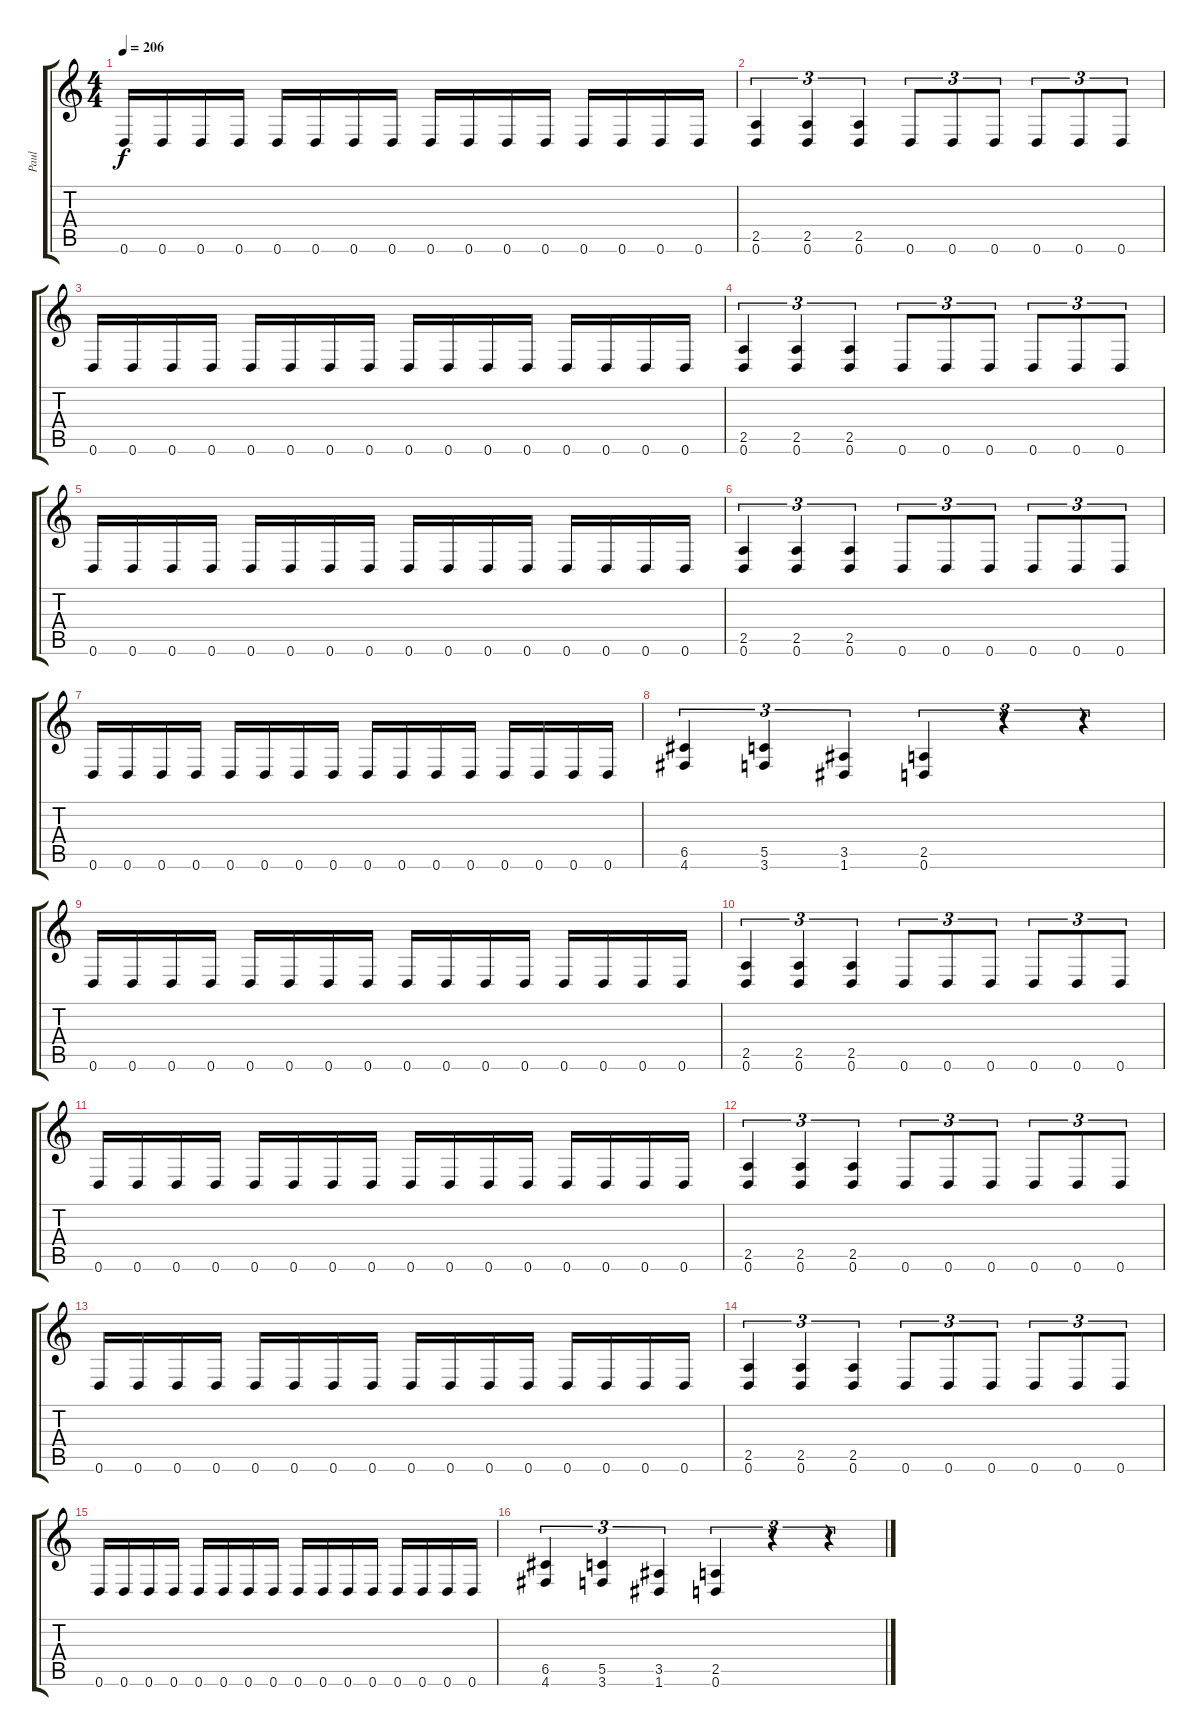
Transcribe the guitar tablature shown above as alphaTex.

\track ("Paul" "Paul") {instrument distortionguitar}
\staff {score tabs}
\tuning (D4 A3 F3 C3 G2 D2) {hide}
\ts (4 4)
\tempo 206
\clef g2
\ks c
0.6.16{dy f} 0.6.16 0.6.16 0.6.16 0.6.16 0.6.16 0.6.16 0.6.16 0.6.16 0.6.16 0.6.16 0.6.16 0.6.16 0.6.16 0.6.16 0.6.16 |
(2.5 0.6).4{tu (3 2)} (2.5 0.6).4{tu (3 2)} (2.5 0.6).4{tu (3 2)} 0.6.8{tu (3 2)} 0.6.8{tu (3 2)} 0.6.8{tu (3 2)} 0.6.8{tu (3 2)} 0.6.8{tu (3 2)} 0.6.8{tu (3 2)} |
0.6.16 0.6.16 0.6.16 0.6.16 0.6.16 0.6.16 0.6.16 0.6.16 0.6.16 0.6.16 0.6.16 0.6.16 0.6.16 0.6.16 0.6.16 0.6.16 |
(2.5 0.6).4{tu (3 2)} (2.5 0.6).4{tu (3 2)} (2.5 0.6).4{tu (3 2)} 0.6.8{tu (3 2)} 0.6.8{tu (3 2)} 0.6.8{tu (3 2)} 0.6.8{tu (3 2)} 0.6.8{tu (3 2)} 0.6.8{tu (3 2)} |
0.6.16 0.6.16 0.6.16 0.6.16 0.6.16 0.6.16 0.6.16 0.6.16 0.6.16 0.6.16 0.6.16 0.6.16 0.6.16 0.6.16 0.6.16 0.6.16 |
(2.5 0.6).4{tu (3 2)} (2.5 0.6).4{tu (3 2)} (2.5 0.6).4{tu (3 2)} 0.6.8{tu (3 2)} 0.6.8{tu (3 2)} 0.6.8{tu (3 2)} 0.6.8{tu (3 2)} 0.6.8{tu (3 2)} 0.6.8{tu (3 2)} |
0.6.16 0.6.16 0.6.16 0.6.16 0.6.16 0.6.16 0.6.16 0.6.16 0.6.16 0.6.16 0.6.16 0.6.16 0.6.16 0.6.16 0.6.16 0.6.16 |
(6.5 4.6).4{tu (3 2)} (5.5 3.6).4{tu (3 2)} (3.5 1.6).4{tu (3 2)} (2.5 0.6).4{tu (3 2)} r.4{tu (3 2)} r.4{tu (3 2)} |
0.6.16 0.6.16 0.6.16 0.6.16 0.6.16 0.6.16 0.6.16 0.6.16 0.6.16 0.6.16 0.6.16 0.6.16 0.6.16 0.6.16 0.6.16 0.6.16 |
(2.5 0.6).4{tu (3 2)} (2.5 0.6).4{tu (3 2)} (2.5 0.6).4{tu (3 2)} 0.6.8{tu (3 2)} 0.6.8{tu (3 2)} 0.6.8{tu (3 2)} 0.6.8{tu (3 2)} 0.6.8{tu (3 2)} 0.6.8{tu (3 2)} |
0.6.16 0.6.16 0.6.16 0.6.16 0.6.16 0.6.16 0.6.16 0.6.16 0.6.16 0.6.16 0.6.16 0.6.16 0.6.16 0.6.16 0.6.16 0.6.16 |
(2.5 0.6).4{tu (3 2)} (2.5 0.6).4{tu (3 2)} (2.5 0.6).4{tu (3 2)} 0.6.8{tu (3 2)} 0.6.8{tu (3 2)} 0.6.8{tu (3 2)} 0.6.8{tu (3 2)} 0.6.8{tu (3 2)} 0.6.8{tu (3 2)} |
0.6.16 0.6.16 0.6.16 0.6.16 0.6.16 0.6.16 0.6.16 0.6.16 0.6.16 0.6.16 0.6.16 0.6.16 0.6.16 0.6.16 0.6.16 0.6.16 |
(2.5 0.6).4{tu (3 2)} (2.5 0.6).4{tu (3 2)} (2.5 0.6).4{tu (3 2)} 0.6.8{tu (3 2)} 0.6.8{tu (3 2)} 0.6.8{tu (3 2)} 0.6.8{tu (3 2)} 0.6.8{tu (3 2)} 0.6.8{tu (3 2)} |
0.6.16 0.6.16 0.6.16 0.6.16 0.6.16 0.6.16 0.6.16 0.6.16 0.6.16 0.6.16 0.6.16 0.6.16 0.6.16 0.6.16 0.6.16 0.6.16 |
(6.5 4.6).4{tu (3 2)} (5.5 3.6).4{tu (3 2)} (3.5 1.6).4{tu (3 2)} (2.5 0.6).4{tu (3 2)} r.4{tu (3 2)} r.4{tu (3 2)}
